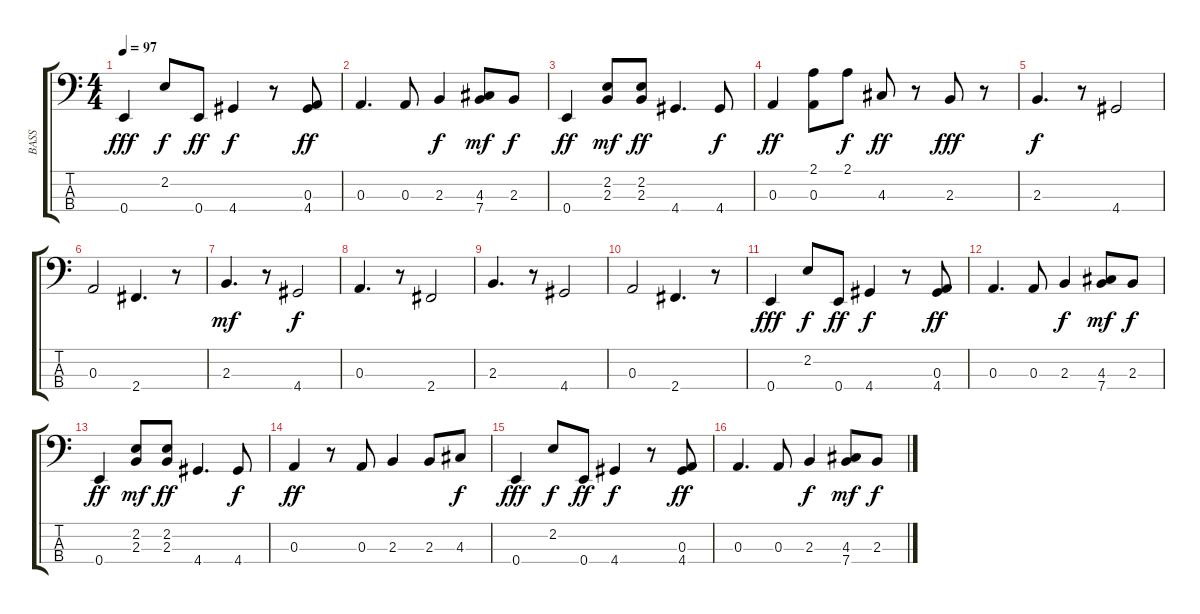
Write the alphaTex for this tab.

\track ("BASS" "BASS") {instrument electricbassfinger}
\staff {score tabs}
\tuning (G2 D2 A1 E1) {hide}
\ts (4 4)
\tempo 97
\clef f4
\ks c
0.4.4{dy fff} 2.2.8{dy f} 0.4.8{dy ff} 4.4.4{dy f} r.8 (0.3 4.4).8{dy ff} |
0.3.4{d} 0.3.8 2.3.4{dy f} (4.3 7.4).8{dy mf} 2.3.8{dy f} |
0.4.4{dy ff} (2.2 2.3).8{dy mf} (2.2 2.3).8{dy ff} 4.4.4{d} 4.4.8{dy f} |
0.3.4{dy ff} (2.1 0.3).8 2.1.8{dy f} 4.3.8{dy ff} r.8 2.3.8{dy fff} r.8 |
2.3.4{d dy f} r.8 4.4.2 |
0.3.2 2.4.4{d} r.8 |
2.3.4{d dy mf} r.8 4.4.2{dy f} |
0.3.4{d} r.8 2.4.2 |
2.3.4{d} r.8 4.4.2 |
0.3.2 2.4.4{d} r.8 |
0.4.4{dy fff} 2.2.8{dy f} 0.4.8{dy ff} 4.4.4{dy f} r.8 (0.3 4.4).8{dy ff} |
0.3.4{d} 0.3.8 2.3.4{dy f} (4.3 7.4).8{dy mf} 2.3.8{dy f} |
0.4.4{dy ff} (2.2 2.3).8{dy mf} (2.2 2.3).8{dy ff} 4.4.4{d} 4.4.8{dy f} |
0.3.4{dy ff} r.8 0.3.8 2.3.4 2.3.8 4.3.8{dy f} |
0.4.4{dy fff} 2.2.8{dy f} 0.4.8{dy ff} 4.4.4{dy f} r.8 (0.3 4.4).8{dy ff} |
0.3.4{d} 0.3.8 2.3.4{dy f} (4.3 7.4).8{dy mf} 2.3.8{dy f}
